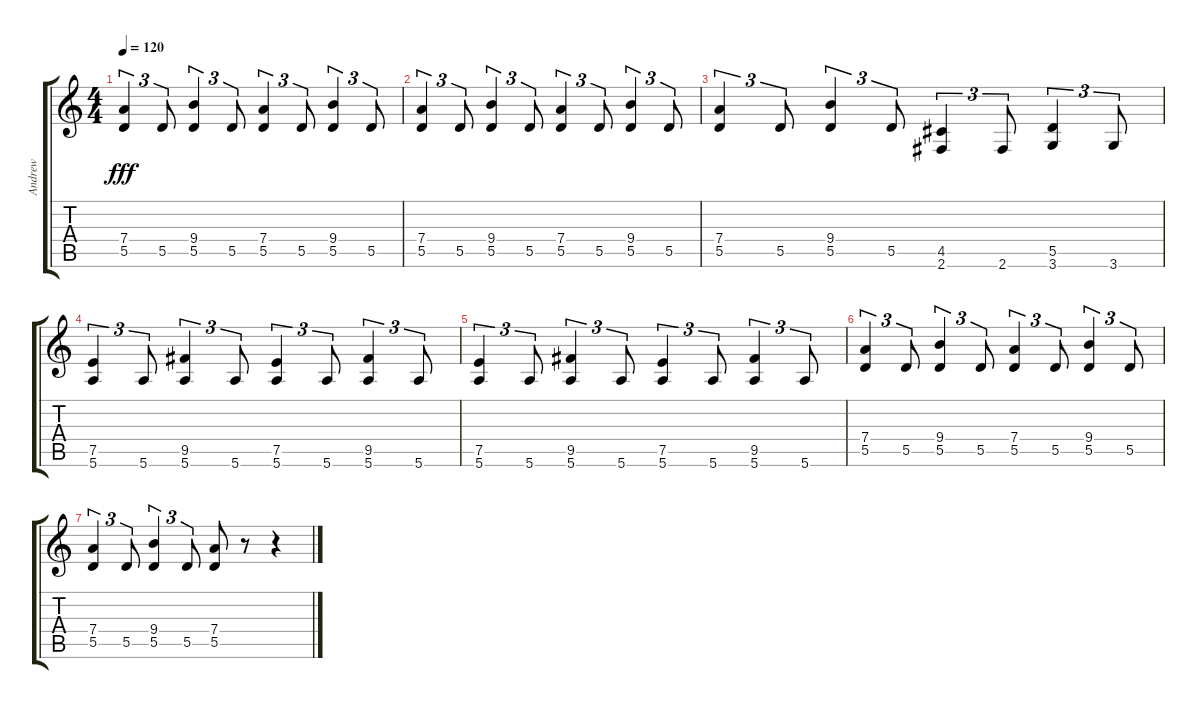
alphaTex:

\track ("Andrew" "Andrew") {instrument overdrivenguitar}
\staff {score tabs}
\tuning (E4 B3 G3 D3 A2 E2) {hide}
\ts (4 4)
\tempo 120
\clef g2
\ks c
(7.4 5.5).4{tu (3 2) dy fff} 5.5.8{tu (3 2)} (9.4 5.5).4{tu (3 2)} 5.5.8{tu (3 2)} (7.4 5.5).4{tu (3 2)} 5.5.8{tu (3 2)} (9.4 5.5).4{tu (3 2)} 5.5.8{tu (3 2)} |
(7.4 5.5).4{tu (3 2)} 5.5.8{tu (3 2)} (9.4 5.5).4{tu (3 2)} 5.5.8{tu (3 2)} (7.4 5.5).4{tu (3 2)} 5.5.8{tu (3 2)} (9.4 5.5).4{tu (3 2)} 5.5.8{tu (3 2)} |
(7.4 5.5).4{tu (3 2)} 5.5.8{tu (3 2)} (9.4 5.5).4{tu (3 2)} 5.5.8{tu (3 2)} (4.5 2.6).4{tu (3 2)} 2.6.8{tu (3 2)} (5.5 3.6).4{tu (3 2)} 3.6.8{tu (3 2)} |
(7.5 5.6).4{tu (3 2)} 5.6.8{tu (3 2)} (9.5 5.6).4{tu (3 2)} 5.6.8{tu (3 2)} (7.5 5.6).4{tu (3 2)} 5.6.8{tu (3 2)} (9.5 5.6).4{tu (3 2)} 5.6.8{tu (3 2)} |
(7.5 5.6).4{tu (3 2)} 5.6.8{tu (3 2)} (9.5 5.6).4{tu (3 2)} 5.6.8{tu (3 2)} (7.5 5.6).4{tu (3 2)} 5.6.8{tu (3 2)} (9.5 5.6).4{tu (3 2)} 5.6.8{tu (3 2)} |
(7.4 5.5).4{tu (3 2)} 5.5.8{tu (3 2)} (9.4 5.5).4{tu (3 2)} 5.5.8{tu (3 2)} (7.4 5.5).4{tu (3 2)} 5.5.8{tu (3 2)} (9.4 5.5).4{tu (3 2)} 5.5.8{tu (3 2)} |
(7.4 5.5).4{tu (3 2)} 5.5.8{tu (3 2)} (9.4 5.5).4{tu (3 2)} 5.5.8{tu (3 2)} (7.4 5.5).8 r.8 r.4
